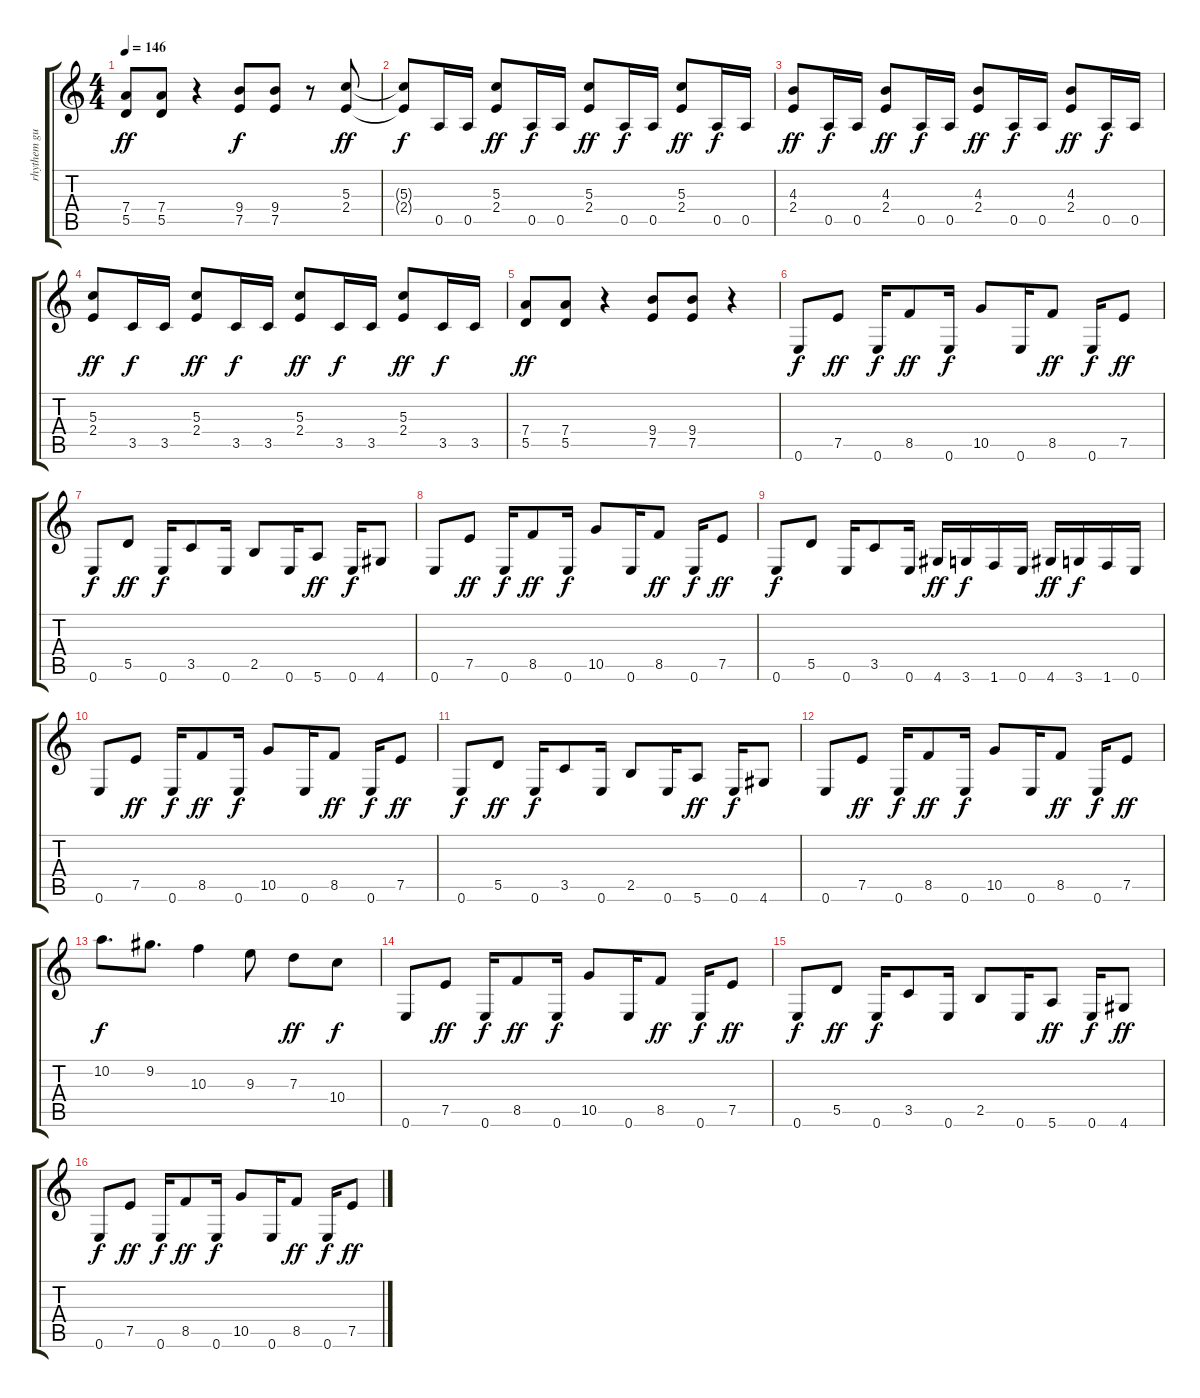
\track ("rhythem guitar" "rhythem gu") {instrument distortionguitar}
\staff {score tabs}
\tuning (E4 B3 G3 D3 A2 E2) {hide}
\ts (4 4)
\tempo 146
\clef g2
\ks c
(7.4 5.5).8{dy ff} (7.4 5.5).8 r.4 (9.4 7.5).8{dy f} (9.4 7.5).8 r.8 (5.3 2.4).8{dy ff} |
(5.3{t} 2.4{t}).8{dy f} 0.5.16 0.5.16 (5.3 2.4).8{dy ff} 0.5.16{dy f} 0.5.16 (5.3 2.4).8{dy ff} 0.5.16{dy f} 0.5.16 (5.3 2.4).8{dy ff} 0.5.16{dy f} 0.5.16 |
(4.3 2.4).8{dy ff} 0.5.16{dy f} 0.5.16 (4.3 2.4).8{dy ff} 0.5.16{dy f} 0.5.16 (4.3 2.4).8{dy ff} 0.5.16{dy f} 0.5.16 (4.3 2.4).8{dy ff} 0.5.16{dy f} 0.5.16 |
(5.3 2.4).8{dy ff} 3.5.16{dy f} 3.5.16 (5.3 2.4).8{dy ff} 3.5.16{dy f} 3.5.16 (5.3 2.4).8{dy ff} 3.5.16{dy f} 3.5.16 (5.3 2.4).8{dy ff} 3.5.16{dy f} 3.5.16 |
(7.4 5.5).8{dy ff} (7.4 5.5).8 r.4 (9.4 7.5).8 (9.4 7.5).8 r.4 |
0.6.8{dy f} 7.5.8{dy ff} 0.6.16{dy f} 8.5.8{dy ff} 0.6.16{dy f} 10.5.8 0.6.16 8.5.8{dy ff} 0.6.16{dy f} 7.5.8{dy ff} |
0.6.8{dy f} 5.5.8{dy ff} 0.6.16{dy f} 3.5.8 0.6.16 2.5.8 0.6.16 5.6.8{dy ff} 0.6.16{dy f} 4.6.8 |
0.6.8 7.5.8{dy ff} 0.6.16{dy f} 8.5.8{dy ff} 0.6.16{dy f} 10.5.8 0.6.16 8.5.8{dy ff} 0.6.16{dy f} 7.5.8{dy ff} |
0.6.8{dy f} 5.5.8 0.6.16 3.5.8 0.6.16 4.6.16{dy ff} 3.6.16{dy f} 1.6.16 0.6.16 4.6.16{dy ff} 3.6.16{dy f} 1.6.16 0.6.16 |
0.6.8 7.5.8{dy ff} 0.6.16{dy f} 8.5.8{dy ff} 0.6.16{dy f} 10.5.8 0.6.16 8.5.8{dy ff} 0.6.16{dy f} 7.5.8{dy ff} |
0.6.8{dy f} 5.5.8{dy ff} 0.6.16{dy f} 3.5.8 0.6.16 2.5.8 0.6.16 5.6.8{dy ff} 0.6.16{dy f} 4.6.8 |
0.6.8 7.5.8{dy ff} 0.6.16{dy f} 8.5.8{dy ff} 0.6.16{dy f} 10.5.8 0.6.16 8.5.8{dy ff} 0.6.16{dy f} 7.5.8{dy ff} |
10.2.8{d dy f} 9.2.8{d} 10.3.4 9.3.8 7.3.8{dy ff} 10.4.8{dy f} |
0.6.8 7.5.8{dy ff} 0.6.16{dy f} 8.5.8{dy ff} 0.6.16{dy f} 10.5.8 0.6.16 8.5.8{dy ff} 0.6.16{dy f} 7.5.8{dy ff} |
0.6.8{dy f} 5.5.8{dy ff} 0.6.16{dy f} 3.5.8 0.6.16 2.5.8 0.6.16 5.6.8{dy ff} 0.6.16{dy f} 4.6.8{dy ff} |
0.6.8{dy f} 7.5.8{dy ff} 0.6.16{dy f} 8.5.8{dy ff} 0.6.16{dy f} 10.5.8 0.6.16 8.5.8{dy ff} 0.6.16{dy f} 7.5.8{dy ff}
